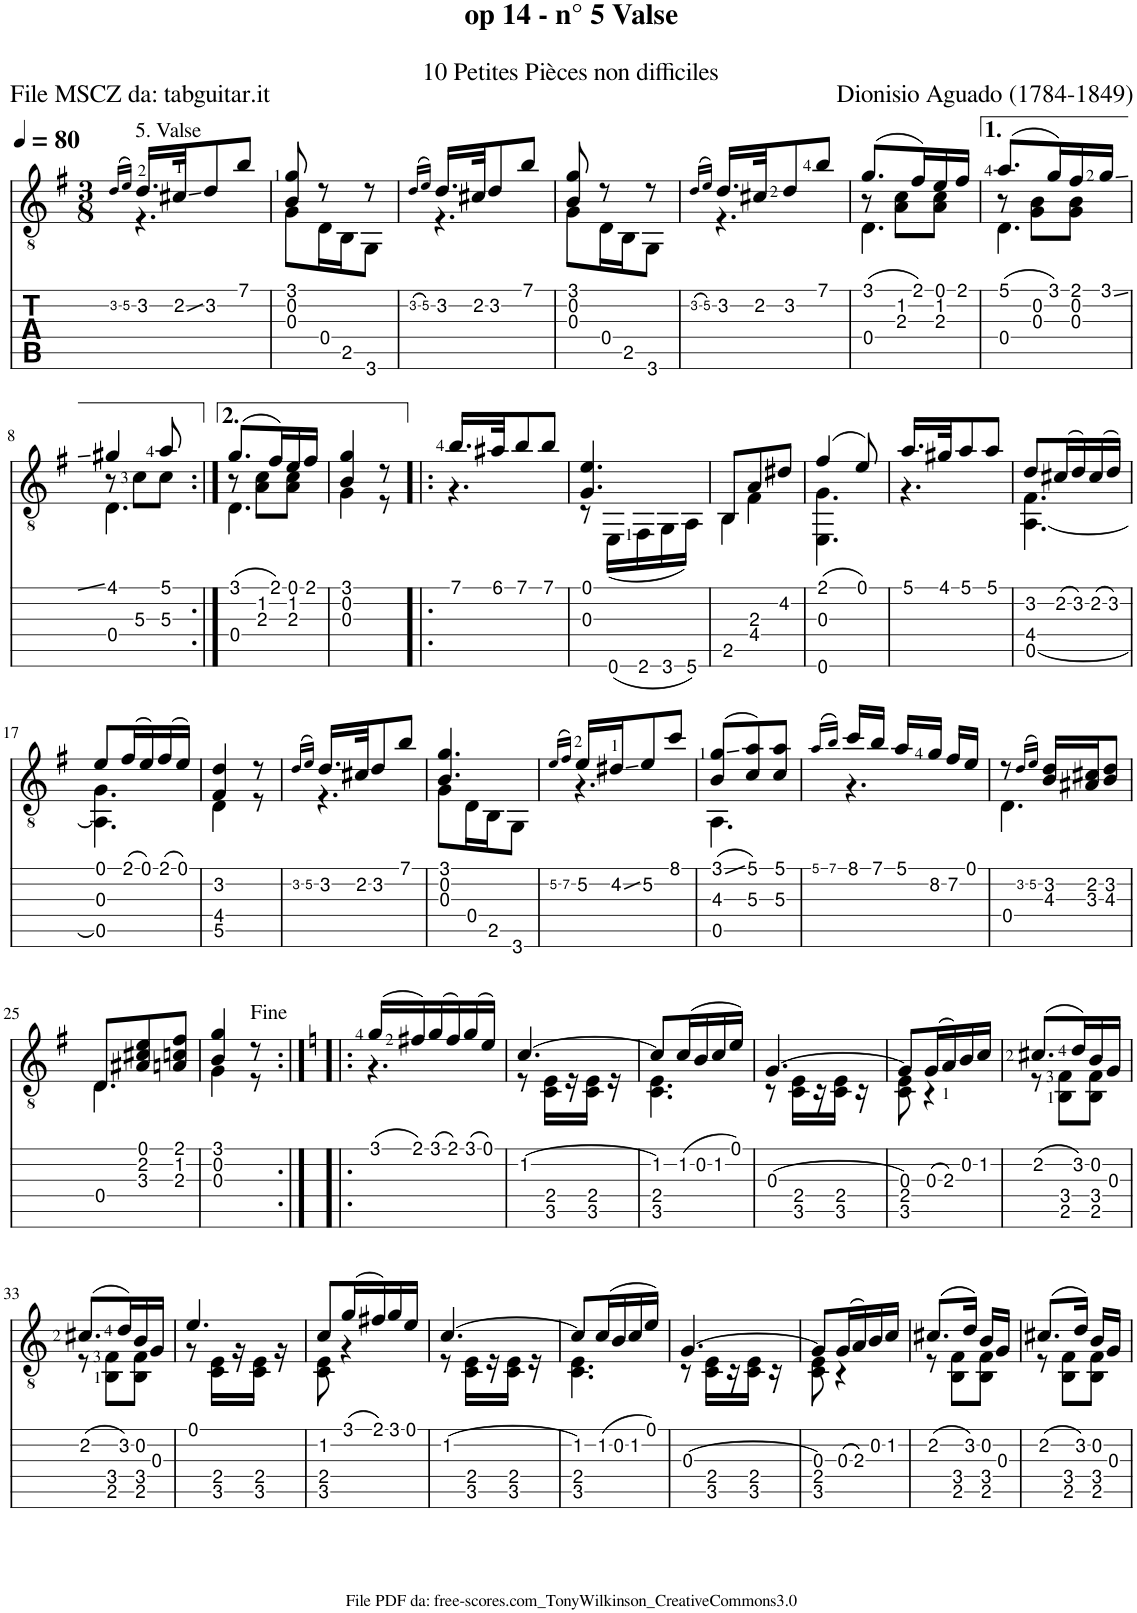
**kern	**kern
*part1	*part1
*staff2	*staff1
*I"Guitar	*
*I'Guit.	*
*stria6	*
*	*clefGv2
*k[f#]	*k[f#]
*M3/8	*M3/8
*MM80	*MM80
=1	=1
qd	(16qd/LL
qe	16qe/JJ)
*^	*^
!	!	!LO:TX:a:t=5. Valse	!
16.dLL	4.r	16.d/LL	4.r
32c#Jk	.	32c#X/JK	.
8d	.	8d/	.
8bJ	.	8b/J	.
=2	=2	=2	=2
8B 8g	8GL	8B/ 8g/	8G\L
8r	16DL	8r	16D\L
.	16BBJ	.	16BB\J
8r	8GGJ	8r	8GG\J
=3	=3	=3	=3
qd	.	(16qd/LL	.
qe	.	16qe/JJ)	.
16.dLL	4.r	16.d/LL	4.r
32c#XJk	.	32c#X/JK	.
8d	.	8d/	.
8bJ	.	8b/J	.
=4	=4	=4	=4
8B 8g	8GL	8B/ 8g/	8G\L
8r	16DL	8r	16D\L
.	16BBJ	.	16BB\J
8r	8GGJ	8r	8GG\J
=5	=5	=5	=5
qd	.	(16qd/LL	.
qe	.	16qe/JJ)	.
16.dLL	4.r	16.d/LL	4.r
32c#XJk	.	32c#X/JK	.
8d	.	8d/	.
8bJ	.	8b/J	.
=6	=6	=6	=6
*	*^	*	*^
8.gL	8r	4.D	(8.g/L	8r	4.D\
.	8A\ 8c\L	.	.	8A\ 8c\L	.
16f#L	.	.	16f#/L)	.	.
16e	8A\ 8c\J	.	16e/	8A\ 8c\J	.
16f#JJ	.	.	16f#/JJ	.	.
=7	=7	=7	=7	=7	=7
8.aL	8r	4.D	(8.a/L	8r	4.D\
.	8G\ 8B\L	.	.	8G\ 8B\L	.
16gL	.	.	16g/L)	.	.
16f#	8G\ 8B\J	.	16f#/	8G\ 8B\J	.
16gJJ	.	.	16g/JJ	.	.
!!LO:LB:g=z	!!	!!
=8	=8	=8	=8	=8	=8
4g#	8r	4.D	4g#X/	8r	4.D\
.	8cL	.	.	8c\L	.
8a	8cJ	.	8a/	8c\J	.
=9:|!	=9:|!	=9:|!	=9:|!	=9:|!	=9:|!
8.gL	8r	4.D	(8.g/L	8r	4.D\
.	8A\ 8c\L	.	.	8A\ 8c\L	.
16f#L	.	.	16f#/L)	.	.
16e	8A\ 8c\J	.	16e/	8A\ 8c\J	.
16f#JJ	.	.	16f#/JJ	.	.
*	*v	*v	*	*	*
*	*	*	*v	*v
=10	=10	=10	=10
4B 4g	4G	4B/ 4g/	4G\
8r	8r	8r	8r
=11!|:	=11!|:	=11!|:	=11!|:
16.bLL	4.r	16.b/LL	4.r
32a#Jk	.	32a#X/JK	.
8b	.	8b/	.
8bJ	.	8b/J	.
=12	=12	=12	=12
4.G 4.e	8r	4.G/ 4.e/	8r
.	16EELL	.	(16EE\LL
.	16FF#	.	16FF#\
.	16GG	.	16GG\
.	16AAJJ	.	16AA\JJ)
=13	=13	=13	=13
*	*^	*	*^
8BBL	4.BB	8ryy	8BB/L	4.BB\	8ryy
8A	.	4F#	8A/	.	4F#\
8d#J	.	.	8d#X/J	.	.
*	*v	*v	*	*	*
*	*	*	*v	*v
=14	=14	=14	=14
4f#	4.EE 4.G	(4f#/	4.EE\ 4.G\
8e	.	8e/)	.
=15	=15	=15	=15
16.aLL	4.r	16.a/LL	4.r
32g#Jk	.	32g#X/JK	.
8a	.	8a/	.
8aJ	.	8a/J	.
=16	=16	=16	=16
8dL	[4.AA 4.F#	8d/L	[4.AA\ 4.F#\
16c#L	.	(16c#X/L	.
16d	.	16d/)	.
16c#	.	(16c#/	.
16dJJ	.	16d/JJ)	.
!!LO:LB:g=z	!!
=17	=17	=17	=17
8eL	4.AA] 4.G	8e/L	4.AA\] 4.G\
16f#L	.	(16f#/L	.
16e	.	16e/)	.
16f#	.	(16f#/	.
16eJJ	.	16e/JJ)	.
=18	=18	=18	=18
4F# 4d	4D	4F#/ 4d/	4D\
8r	8r	8r	8r
=19	=19	=19	=19
qd	.	(16qd/LL	.
qe	.	16qe/JJ)	.
16.dLL	4.r	16.d/LL	4.r
32c#Jk	.	32c#X/JK	.
8d	.	8d/	.
8bJ	.	8b/J	.
=20	=20	=20	=20
4.B 4.g	8GL	4.B/ 4.g/	8G\L
.	16DL	.	16D\L
.	16BBJ	.	16BB\J
.	8GGJ	.	8GG\J
=21	=21	=21	=21
qe	.	(16qe/LL	.
qf#	.	16qf#/JJ)	.
16eLL	4.r	16e/LL	4.r
16d#J	.	16d#X/J	.
8e	.	8e/	.
8ccJ	.	8cc/J	.
=22	=22	=22	=22
8B\ 8g\L	4.AA	(8B/ 8g/L	4.AA\
8c\ 8a\	.	8c/ 8a/)	.
8c\ 8a\J	.	8c/ 8a/J	.
=23	=23	=23	=23
qa	.	(16qa/LL	.
qb	.	16qb/JJ)	.
16ccLL	4.r	16cc/LL	4.r
16b	.	16b/JJ	.
16a	.	16a/LL	.
16g	.	16g/JJ	.
16f#	.	16f#/LL	.
16eJJ	.	16e/JJ	.
=24	=24	=24	=24
8r	4.D	8r	4.D\
qd	.	(16qd/LL	.
qe	.	16qe/JJ)	.
16B\ 16d\LL	.	16B/ 16d/LL	.
16A#\ 16c#\J	.	16A#X/ 16c#X/J	.
8B\ 8d\J	.	8B/ 8d/J	.
!!LO:LB:g=z	!!
=25	=25	=25	=25
8DL	4.D	8D/L	4.D\
8A#\ 8c#\ 8e\	.	8A#X/ 8c#X/ 8e/	.
8A\ 8c\ 8f#\J	.	8An/ 8cn/ 8f#/J	.
=26	=26	=26	=26
4B 4g	4G	4B/ 4g/	4G\
8r	8r	8r	8r
=27:|!|:	=27:|!|:	=27:|!|:	=27:|!|:
*k[]	*	*k[]	*
16gLL	4.r	(16g/LL	4.r
16f#	.	16f#X/)	.
16g	.	(16g/	.
16f#	.	16f#/)	.
16g	.	(16g/	.
16eJJ	.	16e/JJ)	.
=28	=28	=28	=28
[4.c	8r	[4.c/	8r
.	16C 16E	.	16C\ 16E\LL
.	16r	.	16r
.	16C 16E	.	16C\ 16E\JJ
.	16r	.	16r
=29	=29	=29	=29
8cL]	4.C 4.E	8c/L]	4.C\ 4.E\
16cL	.	(16c/L	.
16B	.	16B/	.
16c	.	16c/	.
16eJJ	.	16e/JJ)	.
=30	=30	=30	=30
[4.G	8r	[4.G/	8r
.	16C 16E	.	16C\ 16E\LL
.	16r	.	16r
.	16C 16E	.	16C\ 16E\JJ
.	16r	.	16r
=31	=31	=31	=31
8GL]	8C 8E	8G/L]	8C\ 8E\
16GL	4r	(16G/L	4r
16A	.	16A/)	.
16B	.	16B/	.
16cJJ	.	16c/JJ	.
=32	=32	=32	=32
8.c#L	8r	(8.c#X/L	8r
.	8BB\ 8F\L	.	8BB\ 8F\L
16dL	.	16d/L)	.
16B	8BB\ 8F\J	16B/	8BB\ 8F\J
16GJJ	.	16G/JJ	.
!!LO:LB:g=z	!!
=33	=33	=33	=33
8.c#XL	8r	(8.c#X/L	8r
.	8BB\ 8F\L	.	8BB\ 8F\L
16dL	.	16d/L)	.
16B	8BB\ 8F\J	16B/	8BB\ 8F\J
16GJJ	.	16G/JJ	.
=34	=34	=34	=34
4.e	8r	4.e/	8r
.	16C 16E	.	16C\ 16E\LL
.	16r	.	16r
.	16C 16E	.	16C\ 16E\JJ
.	16r	.	16r
=35	=35	=35	=35
8cL	8C 8E	8c/L	8C\ 8E\
16gL	4r	(16g/L	4r
16f#	.	16f#X/)	.
16g	.	16g/	.
16eJJ	.	16e/JJ	.
=36	=36	=36	=36
[4.c	8r	[4.c/	8r
.	16C 16E	.	16C\ 16E\LL
.	16r	.	16r
.	16C 16E	.	16C\ 16E\JJ
.	16r	.	16r
=37	=37	=37	=37
8cL]	4.C 4.E	8c/L]	4.C\ 4.E\
16cL	.	(16c/L	.
16B	.	16B/	.
16c	.	16c/	.
16eJJ	.	16e/JJ)	.
=38	=38	=38	=38
[4.G	8r	[4.G/	8r
.	16C 16E	.	16C\ 16E\LL
.	16r	.	16r
.	16C 16E	.	16C\ 16E\JJ
.	16r	.	16r
=39	=39	=39	=39
8GL]	8C 8E	8G/L]	8C\ 8E\
16GL	4r	(16G/L	4r
16A	.	16A/)	.
16B	.	16B/	.
16cJJ	.	16c/JJ	.
=40	=40	=40	=40
8.c#L	8r	(8.c#X/L	8r
.	8BB\ 8F\L	.	8BB\ 8F\L
16dL	.	16d/Jk)	.
16B	8BB\ 8F\J	16B/LL	8BB\ 8F\J
16GJJ	.	16G/JJ	.
=41	=41	=41	=41
8.c#XL	8r	(8.c#X/L	8r
.	8BB\ 8F\L	.	8BB\ 8F\L
16dL	.	16d/Jk)	.
16B	8BB\ 8F\J	16B/LL	8BB\ 8F\J
16GJJ	.	16G/JJ	.
*v	*v	*	*
*	*v	*v
=	=
*-	*-
